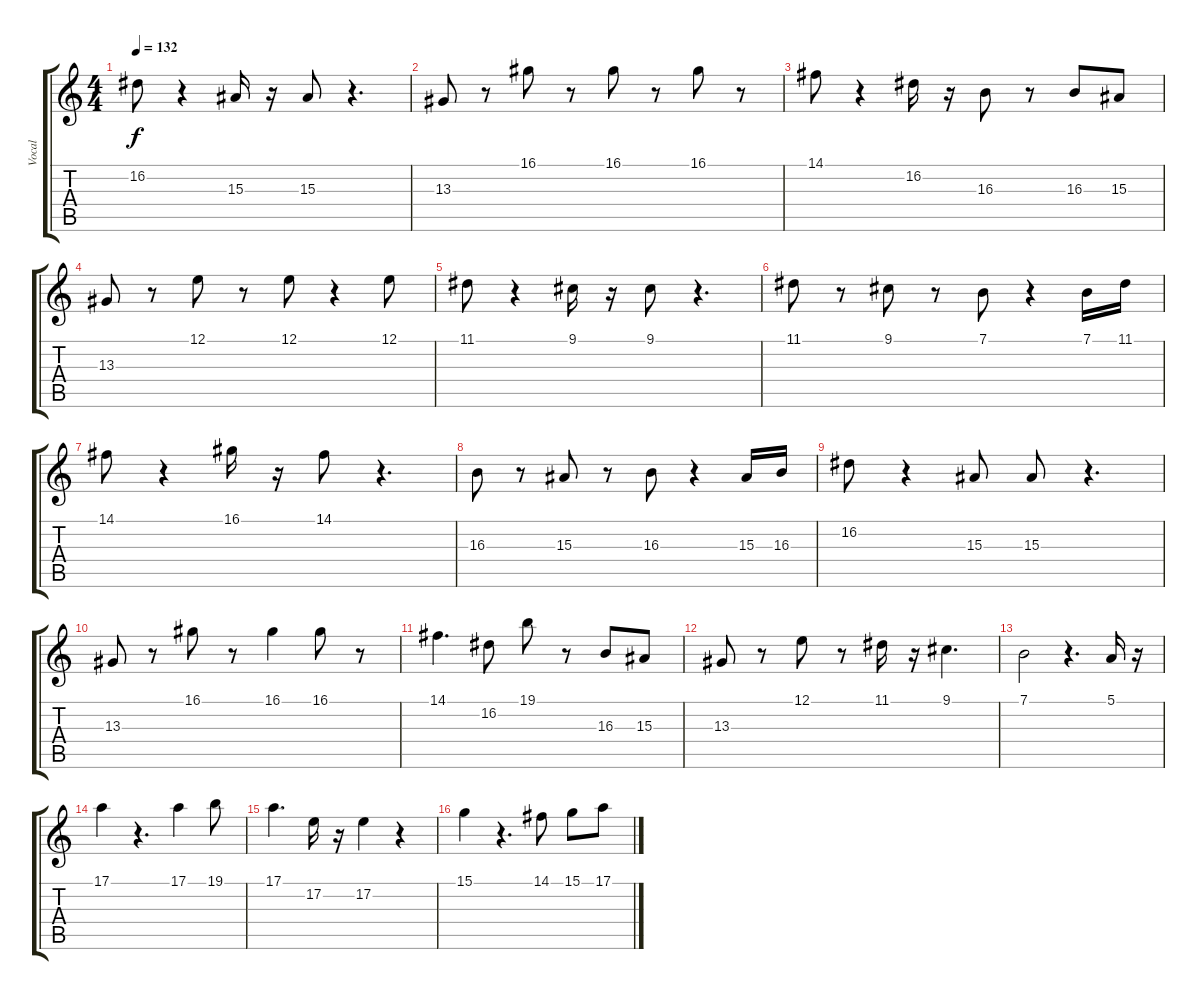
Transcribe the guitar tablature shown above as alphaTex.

\track ("Vocal" "Vocal") {instrument dulcimer}
\staff {score tabs}
\tuning (E4 B3 G3 D3 A2 E2) {hide}
\ts (4 4)
\tempo 132
\clef g2
\ks c
16.2.8{dy f} r.4 15.3.16 r.16 15.3.8 r.4{d} |
13.3.8 r.8 16.1.8 r.8 16.1.8 r.8 16.1.8 r.8 |
14.1.8 r.4 16.2.16 r.16 16.3.8 r.8 16.3.8 15.3.8 |
13.3.8 r.8 12.1.8 r.8 12.1.8 r.4 12.1.8 |
11.1.8 r.4 9.1.16 r.16 9.1.8 r.4{d} |
11.1.8 r.8 9.1.8 r.8 7.1.8 r.4 7.1.16 11.1.16 |
14.1.8 r.4 16.1.16 r.16 14.1.8 r.4{d} |
16.3.8 r.8 15.3.8 r.8 16.3.8 r.4 15.3.16 16.3.16 |
16.2.8 r.4 15.3.8 15.3.8 r.4{d} |
13.3.8 r.8 16.1.8 r.8 16.1.4 16.1.8 r.8 |
14.1.4{d} 16.2.8 19.1.8 r.8 16.3.8 15.3.8 |
13.3.8 r.8 12.1.8 r.8 11.1.16 r.16 9.1.4{d} |
7.1.2 r.4{d} 5.1.16 r.16 |
17.1.4 r.4{d} 17.1.4 19.1.8 |
17.1.4{d} 17.2.16 r.16 17.2.4 r.4 |
15.1.4 r.4{d} 14.1.8 15.1.8 17.1.8
